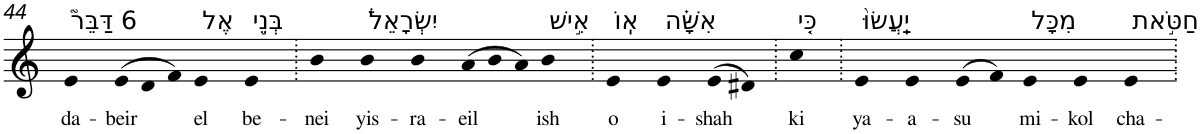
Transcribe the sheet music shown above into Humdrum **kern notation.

**kern	**text
*part1	*part1
*staff1	*staff1
*I"Piano	*
*I'Pno	*
!!LO:PB:g=z
*clefG2	*
*k[]	*
=44	=44
!LO:TX:a:t=6 דַּבֵּר֮	!
!	!LO:LY:b
4e	da-
*Xtuplet	*
!	!LO:LY:b
(>12e	-beir
12d	.
12f)	.
!LO:TX:a:t=אֶל	!
!	!LO:LY:b
4e	el
!LO:TX:a:t=בְּנֵ֣י	!
!	!LO:LY:b
4e	be-
=45.	=45.
!	!LO:LY:b
4b	-nei
!LO:TX:a:t=יִשְׂרָאֵל֒	!
!	!LO:LY:b
4b	yis-
!	!LO:LY:b
4b	-ra-
!	!LO:LY:b
(>12a	-eil
12b	.
12a)	.
!LO:TX:a:t=אִ֣ישׁ	!
!	!LO:LY:b
4b	ish
=46.	=46.
!LO:TX:a:t=אֽוֹ	!
!	!LO:LY:b
4e	o
!LO:TX:a:t=אִשָּׁ֗ה	!
!	!LO:LY:b
4e	i-
!	!LO:LY:b
(>8e	-shah
8d#X)	.
=47.	=47.
!LO:TX:a:t=כִּ֤י	!
!	!LO:LY:b
4cc	ki
=48.	=48.
!LO:TX:a:t=יַֽעֲשׂוּ֙	!
!	!LO:LY:b
4e	ya-
!	!LO:LY:b
4e	-a-
!	!LO:LY:b
(>8e	-su
8f)	.
!LO:TX:a:t=מִכָּל	!
!	!LO:LY:b
4e	mi-
!	!LO:LY:b
4e	-kol
!LO:TX:a:t=חַטֹּ֣את	!
!	!LO:LY:b
4e	cha-
=.	=.
*-	*-
